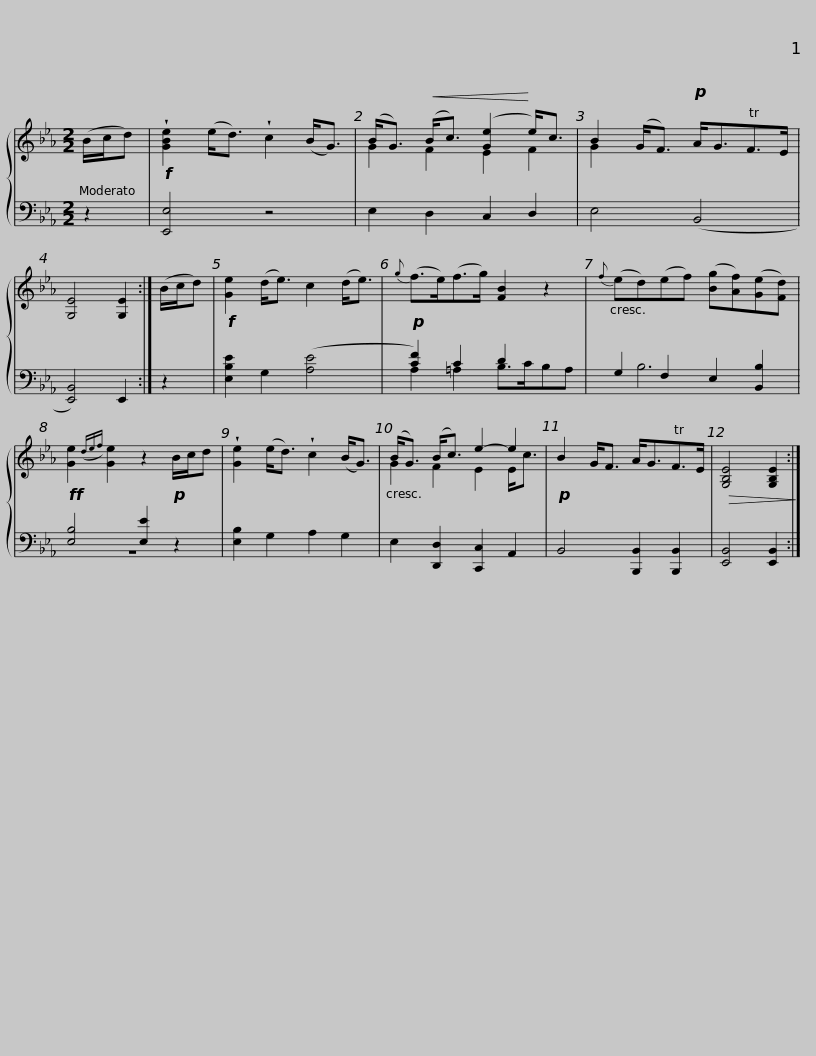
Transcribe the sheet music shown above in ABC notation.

X:1
%%score { ( 1 3 ) | ( 2 4 ) }
L:1/8
M:2/2
I:linebreak $
K:Eb
V:1 treble
V:3 treble
V:2 bass
V:4 bass
V:1
 (B/c/d) |!f! !wedge![GBe]2 (e<d) !wedge!c2 (B<G) | (B<G)!<(! (B<c) ([Ge]2!<)! e<)c | B2 (G<F)!p! A<GTF>E | [G,E]4 [G,E]2 :| %5
 (B/c/d) |!f! [Ge]2 (d<e) c2 (d<e) |$!p!{g} (f>e)(f>g) [FB]2 z2 |{f} (ed)(ef) ([Bg][Af])([Ge][Fd]) |!ff! [Ge]2({def)} [Ge]2 z2!p! B/c/d | %10
 !wedge![Ge]2 (e<d) !wedge!c2 (B<G) | (B<G) (B<c) e2- e2 |$!p! B2 G<F A<GTF>E |!>(! [G,B,E]4 [G,B,E]2!>)! :| %14
V:2
 z2 | [E,,E,]4 z4 | E,2 D,2 C,2 D,2 | E,4 (B,,4 | [E,,B,,]4) E,,2 :| %5
 z2 | [E,B,E]2 G,2 ([A,E]4 |$ [CF]2) C2 D2 x2 | G,2 F,2 E,2 [B,,B,]2 | [E,B,]4 [E,E]2 z2 | %10
 [E,B,]2 G,2 A,2 G,2 | E,2 [D,,D,]2 [C,,C,]2 A,,2 |$ B,,4 [B,,,B,,]2 [B,,,B,,]2 | [E,,B,,]4 [E,,B,,]2 :| %14
V:3
 x2 | x8 | G2 F2 E2 F2 | G2 x2 x4 | x6 :| %5
 x2 | x8 |$ x8 | x8 | x8 | %10
 x8 | G2 F2 E2 E<c |$ x8 | x6 :| %14
V:4
 x2 | x8 | x8 | x8 | x6 :| %5
 x2 | x8 |$ A,2 =A,2 B,>CB,A, | x B,6 x | z8 | %10
 x8 | x8 |$ x8 | x6 :| %14
